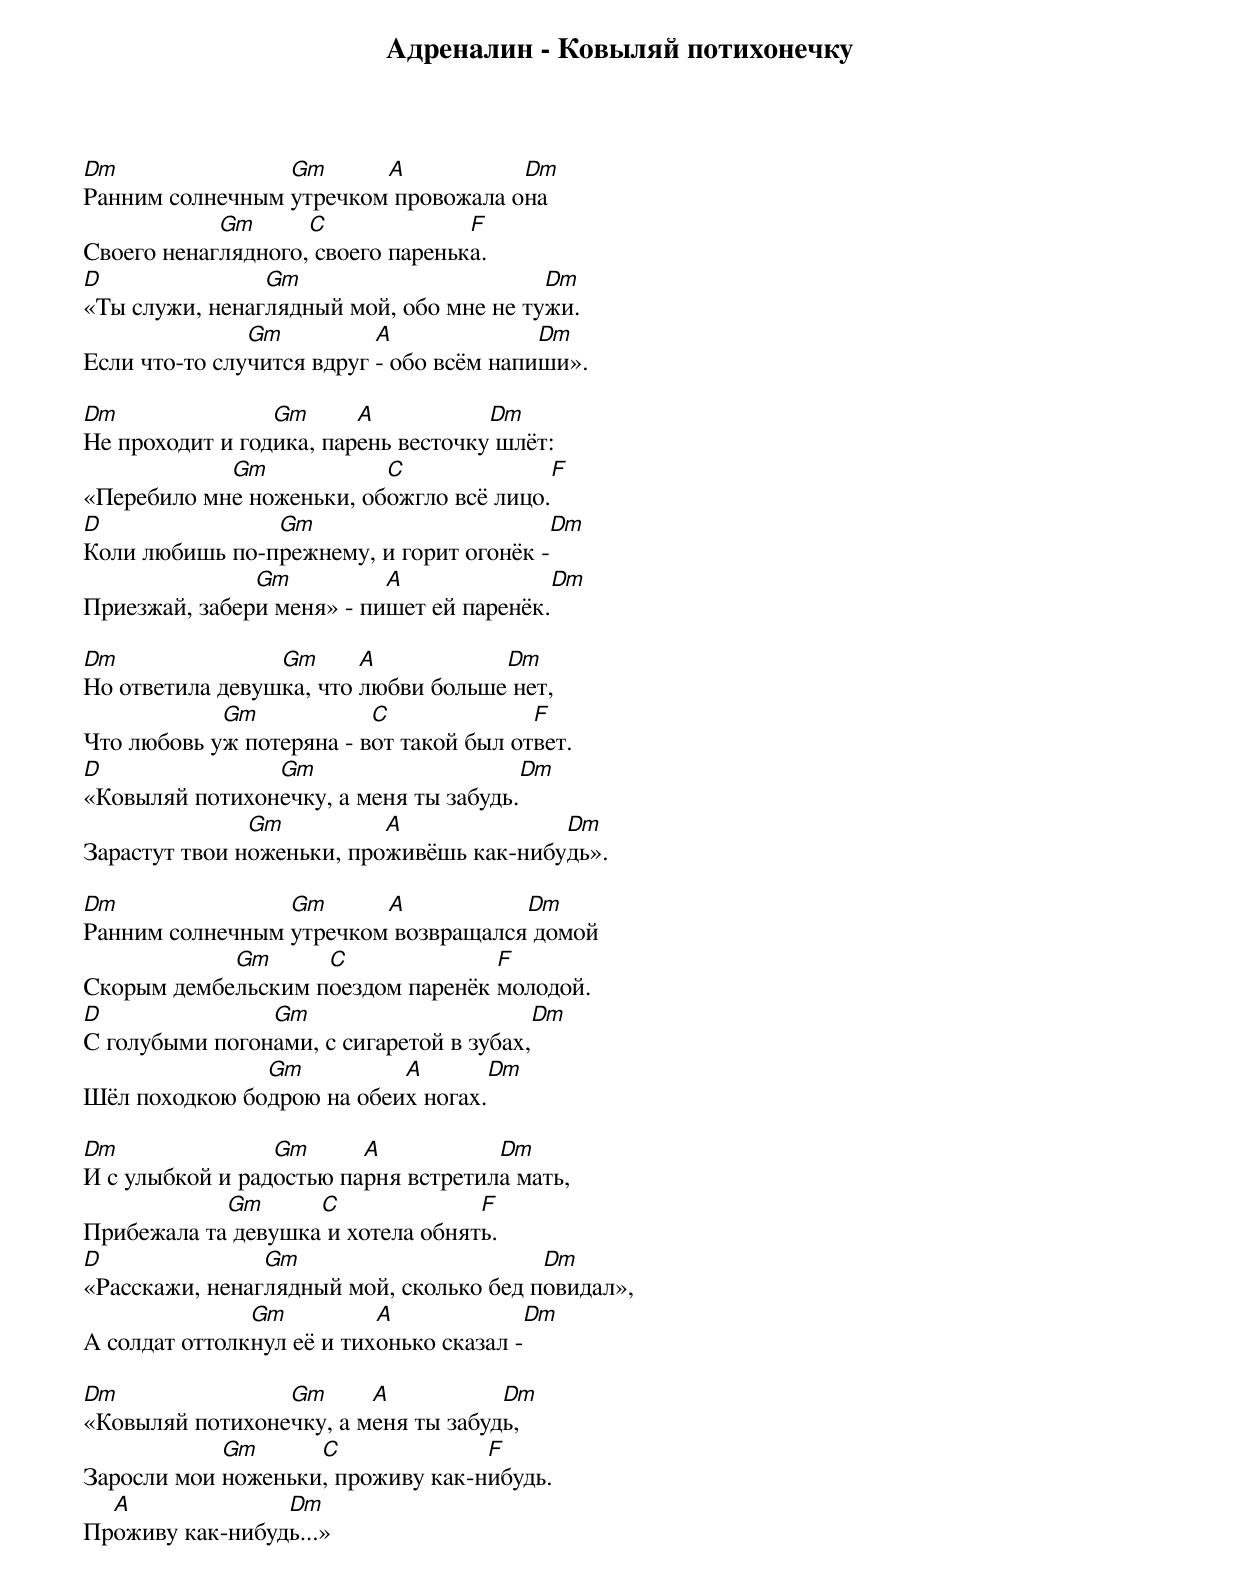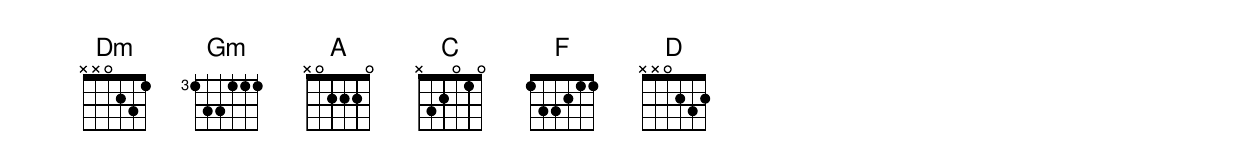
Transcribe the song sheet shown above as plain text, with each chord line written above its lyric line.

Адреналин - Ковыляй потихонечку

Dm               Gm      A           Dm
Ранним солнечным утречком провожала она
            Gm      C              F
Своего ненаглядного, своего паренька.
D               Gm                       Dm
«Ты служи, ненаглядный мой, обо мне не тужи.
               Gm          A              Dm
Если что-то случится вдруг - обо всём напиши».

Dm               Gm      A           Dm
Не проходит и годика, парень весточку шлёт:
            Gm            C              F
«Перебило мне ноженьки, обожгло всё лицо.
D               Gm                       Dm
Коли любишь по-прежнему, и горит огонёк -
               Gm          A              Dm
Приезжай, забери меня» - пишет ей паренёк.

Dm               Gm      A           Dm
Но ответила девушка, что любви больше нет,
            Gm            C              F
Что любовь уж потеряна - вот такой был ответ.
D               Gm                       Dm
«Ковыляй потихонечку, а меня ты забудь.
               Gm          A              Dm
Зарастут твои ноженьки, проживёшь как-нибудь».

Dm               Gm      A           Dm
Ранним солнечным утречком возвращался домой
            Gm      C              F
Скорым дембельским поездом паренёк молодой.
D               Gm                       Dm
С голубыми погонами, с сигаретой в зубах,
               Gm          A              Dm
Шёл походкою бодрою на обеих ногах.

Dm               Gm      A           Dm
И с улыбкой и радостью парня встретила мать,
            Gm      C              F
Прибежала та девушка и хотела обнять.
D               Gm                       Dm
«Расскажи, ненаглядный мой, сколько бед повидал»,
               Gm          A              Dm
А солдат оттолкнул её и тихонько сказал -

Dm               Gm      A           Dm
«Ковыляй потихонечку, а меня ты забудь,
            Gm      C              F
Заросли мои ноженьки, проживу как-нибудь.
  A              Dm
Проживу как-нибудь...»
